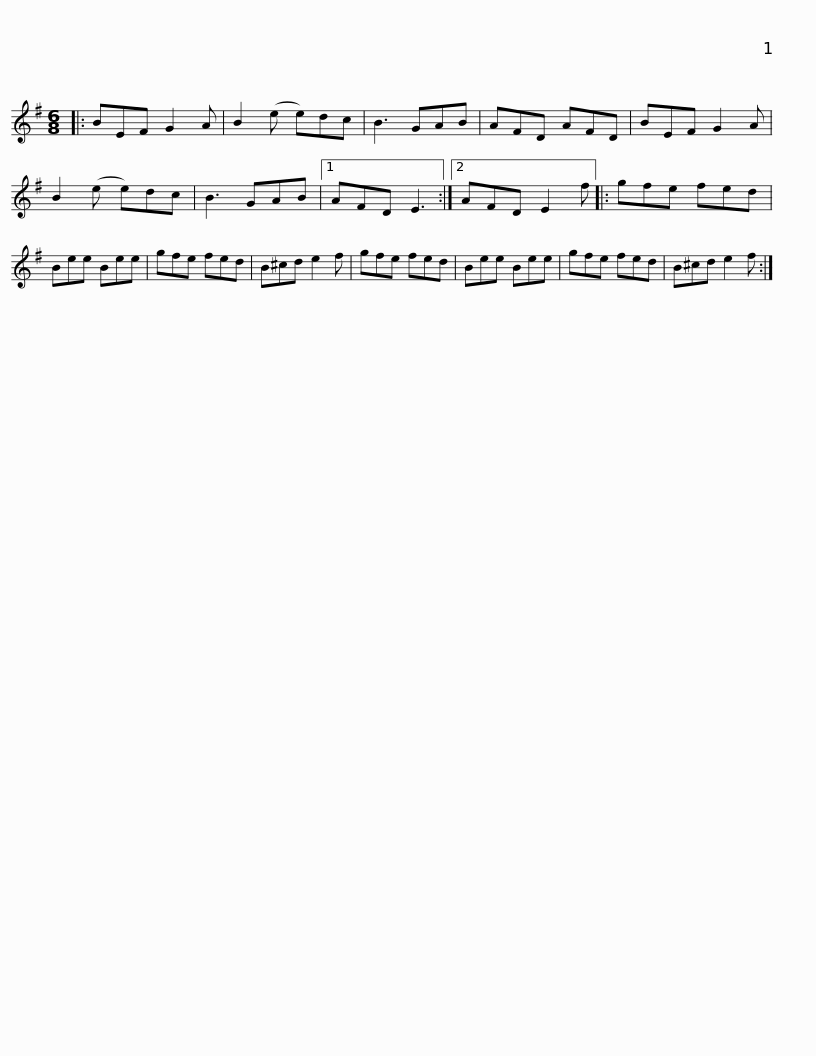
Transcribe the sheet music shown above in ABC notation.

X:1
L:1/8
M:6/8
I:linebreak $
K:Emin
V:1 treble
V:1
|: BEF G2 A | B2 (e e)dc | B3 GAB | AFD AFD | BEF G2 A | %5
 B2 (e e)dc | B3 GAB |1 AFD E3 :|2$ AFD E2 f |: gfe fed | %10
 Bee Bee | gfe fed | B^cd e2 f | gfe fed | Bee Bee |$ %15
 gfe fed | B^cd e2 f :| %17
